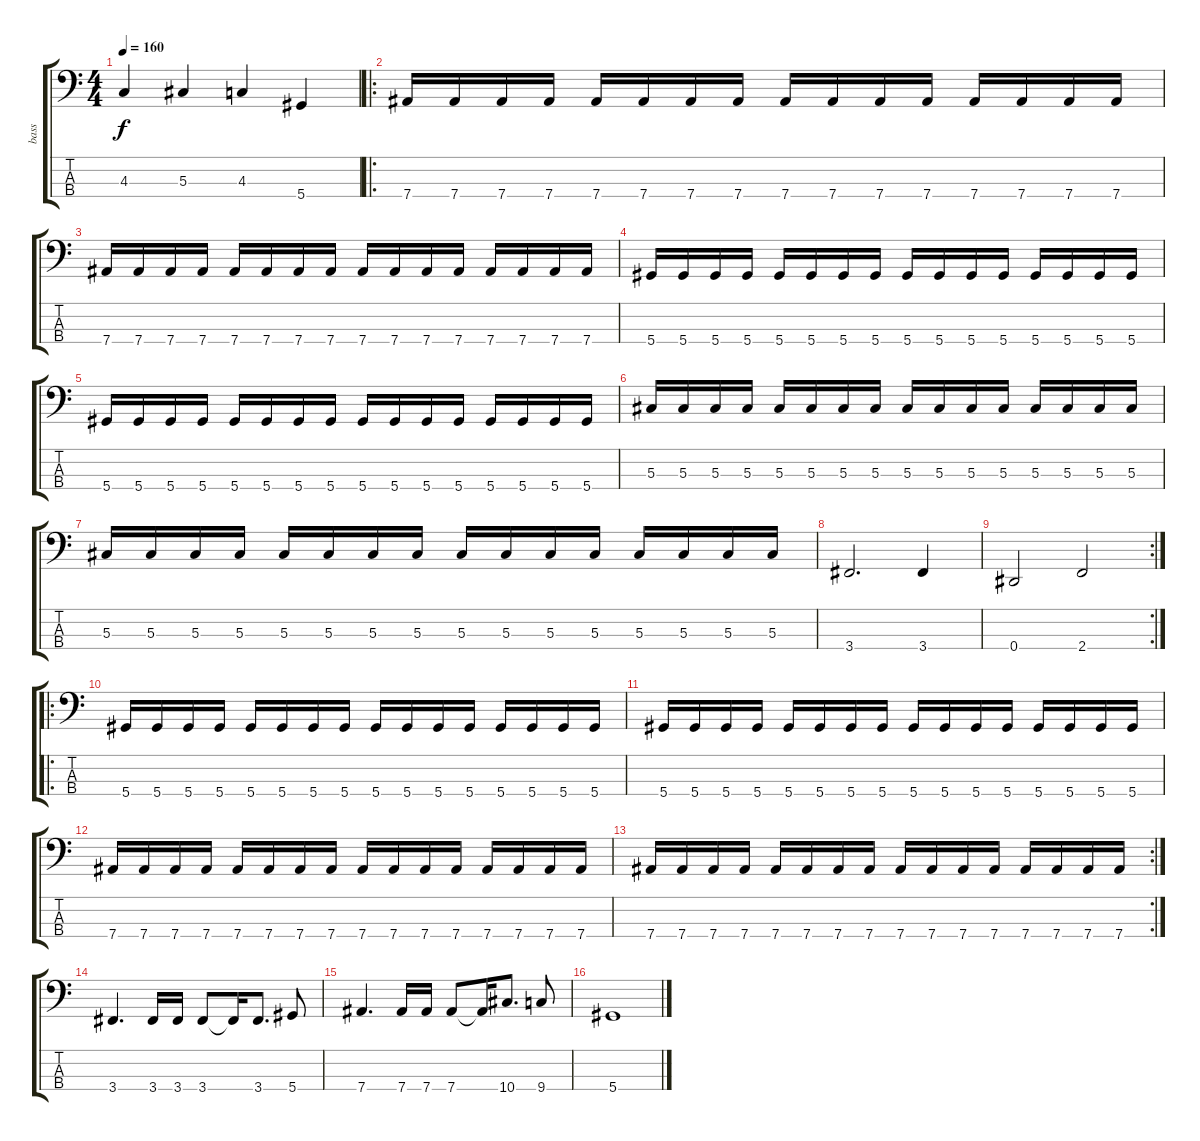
\track ("bass" "bass") {instrument electricbassfinger}
\staff {score tabs}
\tuning (Gb2 Db2 Ab1 Eb1) {hide}
\ts (4 4)
\tempo 160
\clef f4
\ks c
4.3.4{dy f} 5.3.4 4.3.4 5.4.4 |
\ro
7.4.16 7.4.16 7.4.16 7.4.16 7.4.16 7.4.16 7.4.16 7.4.16 7.4.16 7.4.16 7.4.16 7.4.16 7.4.16 7.4.16 7.4.16 7.4.16 |
7.4.16 7.4.16 7.4.16 7.4.16 7.4.16 7.4.16 7.4.16 7.4.16 7.4.16 7.4.16 7.4.16 7.4.16 7.4.16 7.4.16 7.4.16 7.4.16 |
5.4.16 5.4.16 5.4.16 5.4.16 5.4.16 5.4.16 5.4.16 5.4.16 5.4.16 5.4.16 5.4.16 5.4.16 5.4.16 5.4.16 5.4.16 5.4.16 |
5.4.16 5.4.16 5.4.16 5.4.16 5.4.16 5.4.16 5.4.16 5.4.16 5.4.16 5.4.16 5.4.16 5.4.16 5.4.16 5.4.16 5.4.16 5.4.16 |
5.3.16 5.3.16 5.3.16 5.3.16 5.3.16 5.3.16 5.3.16 5.3.16 5.3.16 5.3.16 5.3.16 5.3.16 5.3.16 5.3.16 5.3.16 5.3.16 |
5.3.16 5.3.16 5.3.16 5.3.16 5.3.16 5.3.16 5.3.16 5.3.16 5.3.16 5.3.16 5.3.16 5.3.16 5.3.16 5.3.16 5.3.16 5.3.16 |
3.4.2{d} 3.4.4 |
\rc 2
0.4.2 2.4.2 |
\ro
5.4.16 5.4.16 5.4.16 5.4.16 5.4.16 5.4.16 5.4.16 5.4.16 5.4.16 5.4.16 5.4.16 5.4.16 5.4.16 5.4.16 5.4.16 5.4.16 |
5.4.16 5.4.16 5.4.16 5.4.16 5.4.16 5.4.16 5.4.16 5.4.16 5.4.16 5.4.16 5.4.16 5.4.16 5.4.16 5.4.16 5.4.16 5.4.16 |
7.4.16 7.4.16 7.4.16 7.4.16 7.4.16 7.4.16 7.4.16 7.4.16 7.4.16 7.4.16 7.4.16 7.4.16 7.4.16 7.4.16 7.4.16 7.4.16 |
\rc 2
7.4.16 7.4.16 7.4.16 7.4.16 7.4.16 7.4.16 7.4.16 7.4.16 7.4.16 7.4.16 7.4.16 7.4.16 7.4.16 7.4.16 7.4.16 7.4.16 |
3.4.4{d} 3.4.16 3.4.16 3.4.8 3.4{t}.16 3.4.8{d} 5.4.8 |
7.4.4{d} 7.4.16 7.4.16 7.4.8 7.4{t}.16 10.4.8{d} 9.4.8 |
5.4.1
